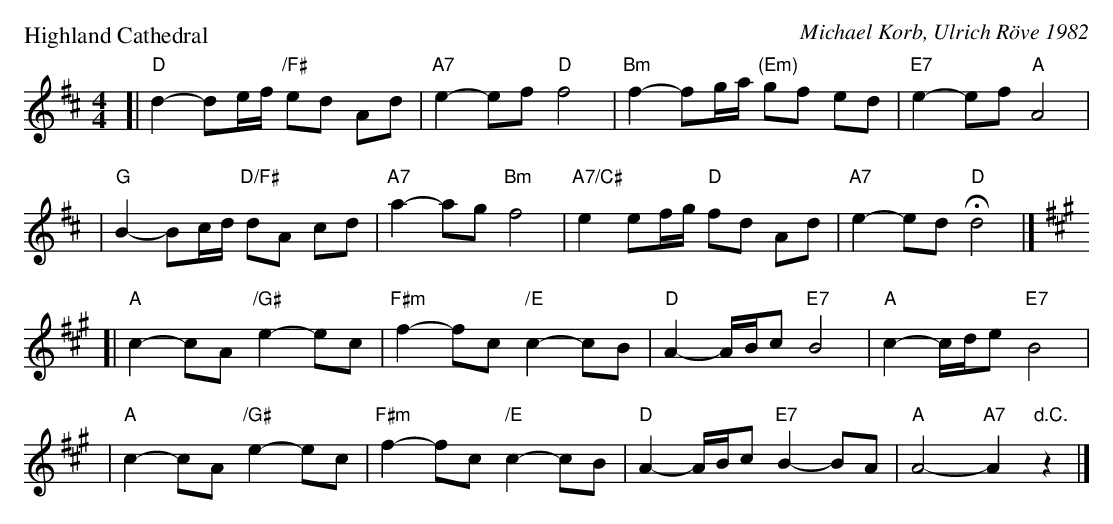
X:1
P: Highland Cathedral
C: Michael Korb, Ulrich R\"ove 1982
M: 4/4
L: 1/8
K: D
[| "D"d2- de/f/ "/F#"ed Ad | "A7"e2- ef "D"f4 \
| "Bm"f2- fg/a/ "(Em)"gf ed | "E7"e2- ef "A"A4 |
| "G"B2- Bc/d/ "D/F#"dA cd | "A7"a2- ag "Bm"f4 \
| "A7/C#"e2 ef/g/ "D"fd Ad | "A7"e2- ed "D"Hd4 |]
K: A
[| "A"c2- cA "/G#"e2- ec | "F#m"f2- fc "/E"c2-cB \
| "D"A2- A/B/c "E7"B4 | "A"c2- c/d/e "E7"B4 |
| "A"c2- cA "/G#"e2- ec | "F#m"f2- fc "/E"c2- cB \
| "D"A2- A/B/c "E7"B2- BA | "A"A4- "A7"A2"d.C."z2 |]
